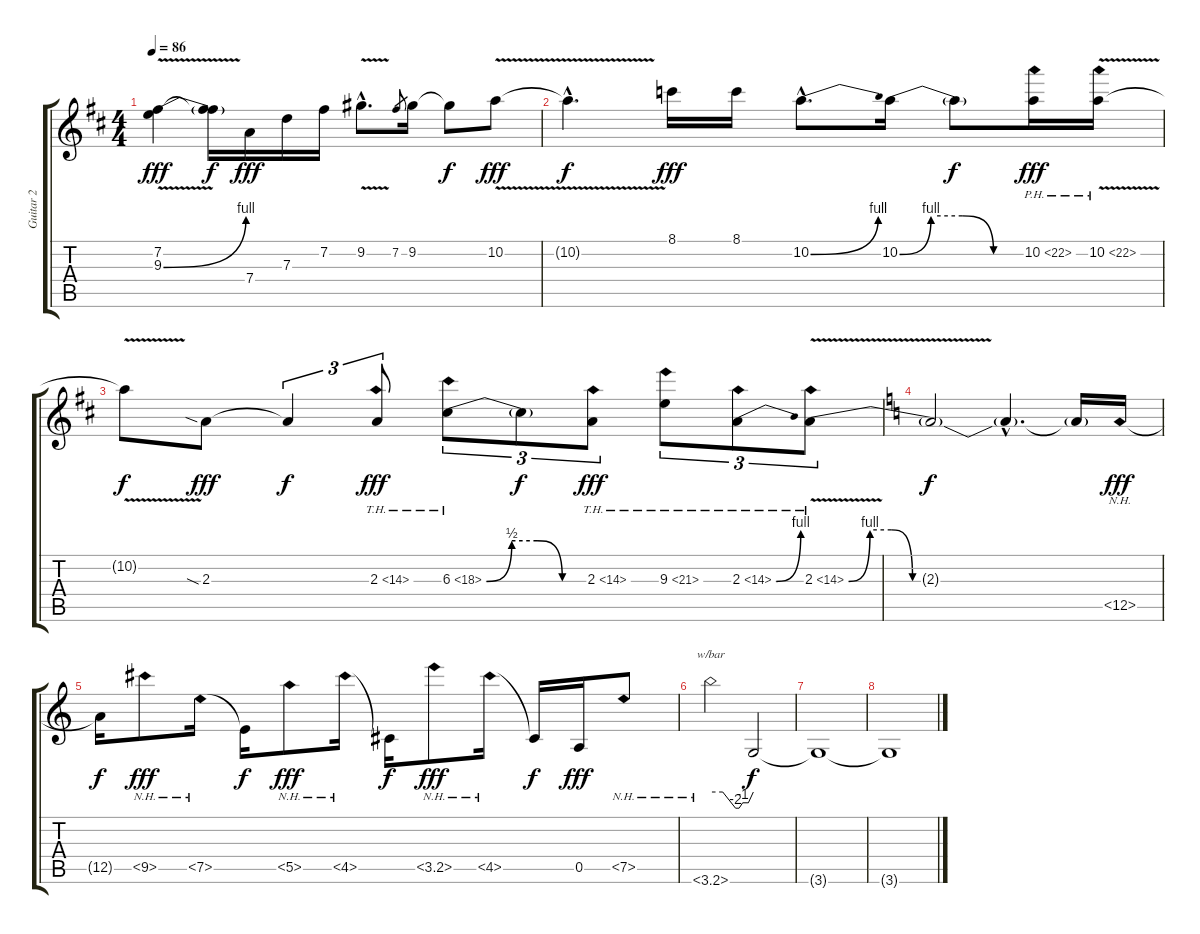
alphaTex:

\track ("Guitar 2" "Guitar 2") {instrument distortionguitar}
\staff {score tabs}
\tuning (E4 B3 G3 D3 A2 E2) {hide}
\ts (4 4)
\tempo 86
\clef g2
\ks d
(7.2 9.3{be (bend 0 0 60 4) v}).4{dy fff} (7.2{t} 9.3{t}).16{dy f} 7.4.16{dy fff} 7.3.16 7.2.16 9.2{v hac}.8{d} 7.2.8{gr} 9.2.16 9.2{t}.8{dy f} 10.2{v}.8{dy fff} |
10.2{hac t}.4{d dy f} 8.1.16{dy fff} 8.1.16 10.2{be (bend 0 0 60 4) hac}.8{d} 10.2{be (custom 0 0 15 4 30 4 45 0 60 0)}.16 10.2{t}.8{dy f} 10.2{ph 12}.16{dy fff} 10.2{ph 12 v}.16 |
10.2{t}.8{dy f} 2.3{sia}.8{dy fff} 2.3{t}.4{tu (3 2) dy f} 2.3{th 12}.8{tu (3 2) dy fff} 6.3{be (custom 0 0 15 2 30 2 45 0 60 0) th 12}.8{tu (3 2)} 6.3{t}.8{tu (3 2) dy f} 2.3{th 12}.8{tu (3 2) dy fff} 9.3{th 12}.8{tu (3 2)} 2.3{be (bend 0 0 60 4) th 12}.8{tu (3 2)} 2.3{be (custom 0 0 5 4 10 4 15 0 60 0) th 12 v}.8{tu (3 2)} |
\ks c
2.3{t}.2{dy f} 2.3{hac t}.4{d} 2.3{t}.16 12.5{nh}.16{dy fff} |
12.5{t}.16{dy f} 9.5{nh}.8{dy fff} 7.5{nh}.16 7.5{t}.16{dy f} 5.5{nh}.8{dy fff} 4.5{nh}.16 4.5{t}.16{dy f} 3.5{nh}.8{dy fff} 4.5{nh}.16 4.5{t}.16{dy f} 0.5.16{dy fff} 7.5{nh}.8 |
3.6{nh}.2{tbe (custom default 0 0 17 0 35 -8 40 -8 45 -4 53 -4 60 0)} 3.6{t}.2{dy f} |
3.6{t}.1 |
3.6{t}.1
